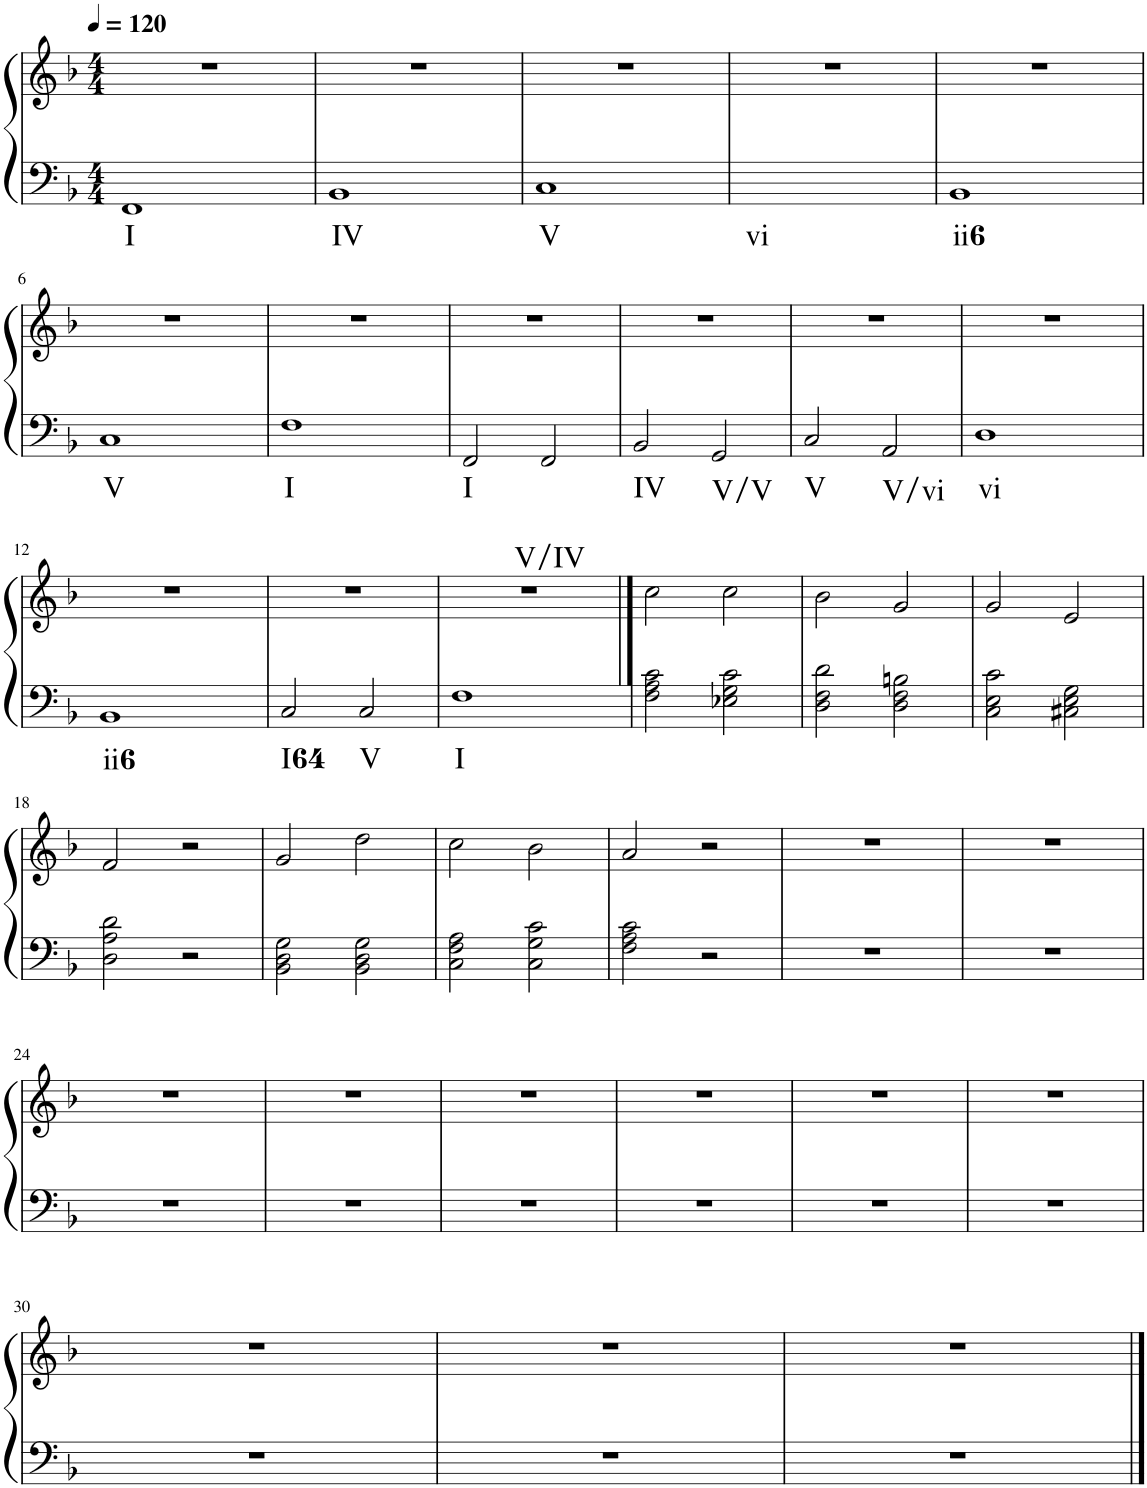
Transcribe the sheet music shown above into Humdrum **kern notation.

**kern	**kern
*part1	*part1
*staff2	*staff1
*I"Piano	*
*I'Pno.	*
*clefF4	*clefG2
*k[b-]	*k[b-]
*M4/4	*M4/4
*MM120	*MM120
=1	=1
1FF	1r
=2	=2
1BB-	1r
=3	=3
1C	1r
=4	=4
1D	1r
=5	=5
1BB-	1r
!!LO:LB:g=z
=6	=6
1C	1r
=7	=7
1F	1r
=8	=8
2FF/	1r
2FF/	.
=9	=9
2BB-/	1r
2GG/	.
=10	=10
2C/	1r
2AA/	.
=11	=11
1D	1r
!!LO:LB:g=z
=12	=12
1BB-	1r
=13	=13
2C/	1r
2C/	.
=14	=14
1F	1r
==15	==15
2F\ 2A\ 2c\	2cc\
2E-X\ 2G\ 2c\	2cc\
=16	=16
2D\ 2F\ 2d\	2b-\
2D\ 2F\ 2Bn\	2g/
=17	=17
2C\ 2E\ 2c\	2g/
2C#X\ 2E\ 2G\	2e/
!!LO:LB:g=z
=18	=18
2D\ 2A\ 2d\	2f/
2r	2r
=19	=19
2BB-\ 2D\ 2G\	2g/
2BB-\ 2D\ 2G\	2dd\
=20	=20
2C\ 2F\ 2A\	2cc\
2C\ 2G\ 2c\	2b-\
=21	=21
2F\ 2A\ 2c\	2a/
2r	2r
=22	=22
1r	1r
=23	=23
1r	1r
!!LO:LB:g=z
=24	=24
1r	1r
=25	=25
1r	1r
=26	=26
1r	1r
=27	=27
1r	1r
=28	=28
1r	1r
=29	=29
1r	1r
!!LO:LB:g=z
=30	=30
1r	1r
=31	=31
1r	1r
=32	=32
1r	1r
==	==
*-	*-
